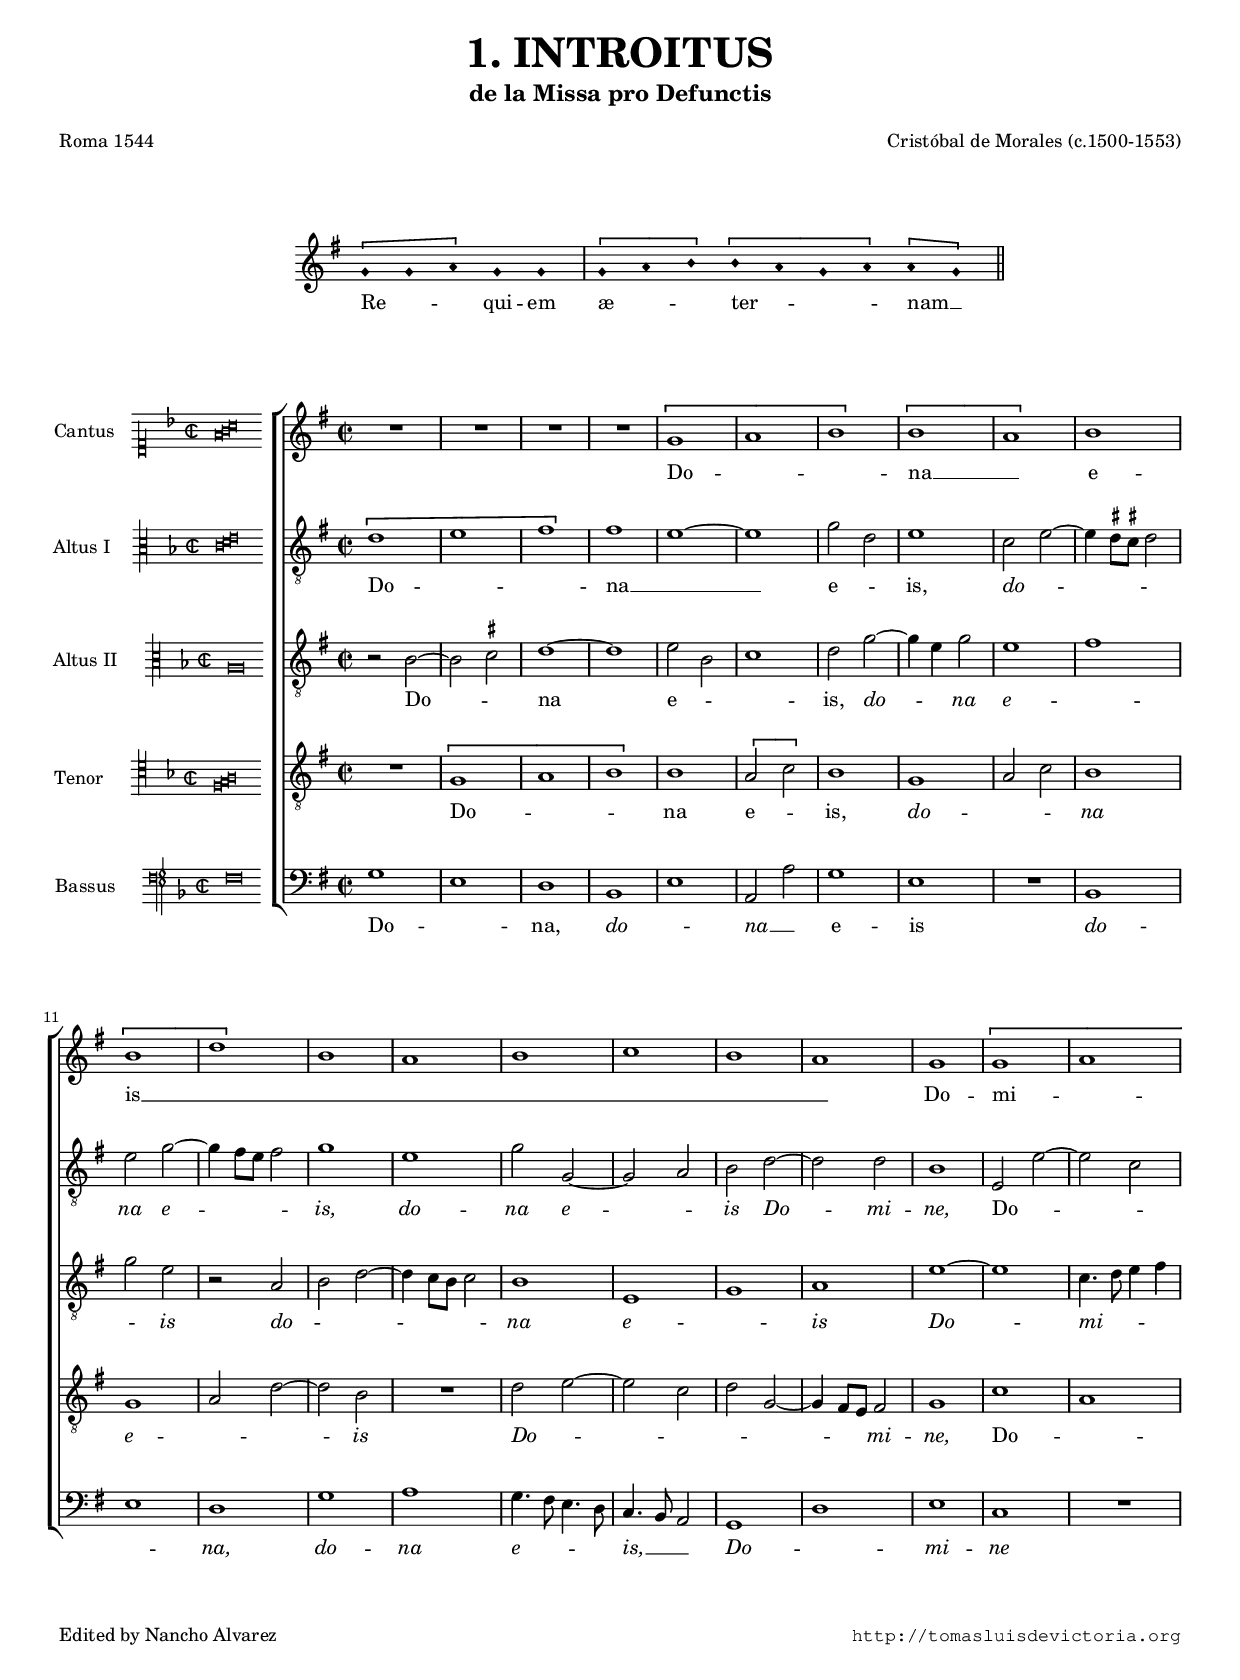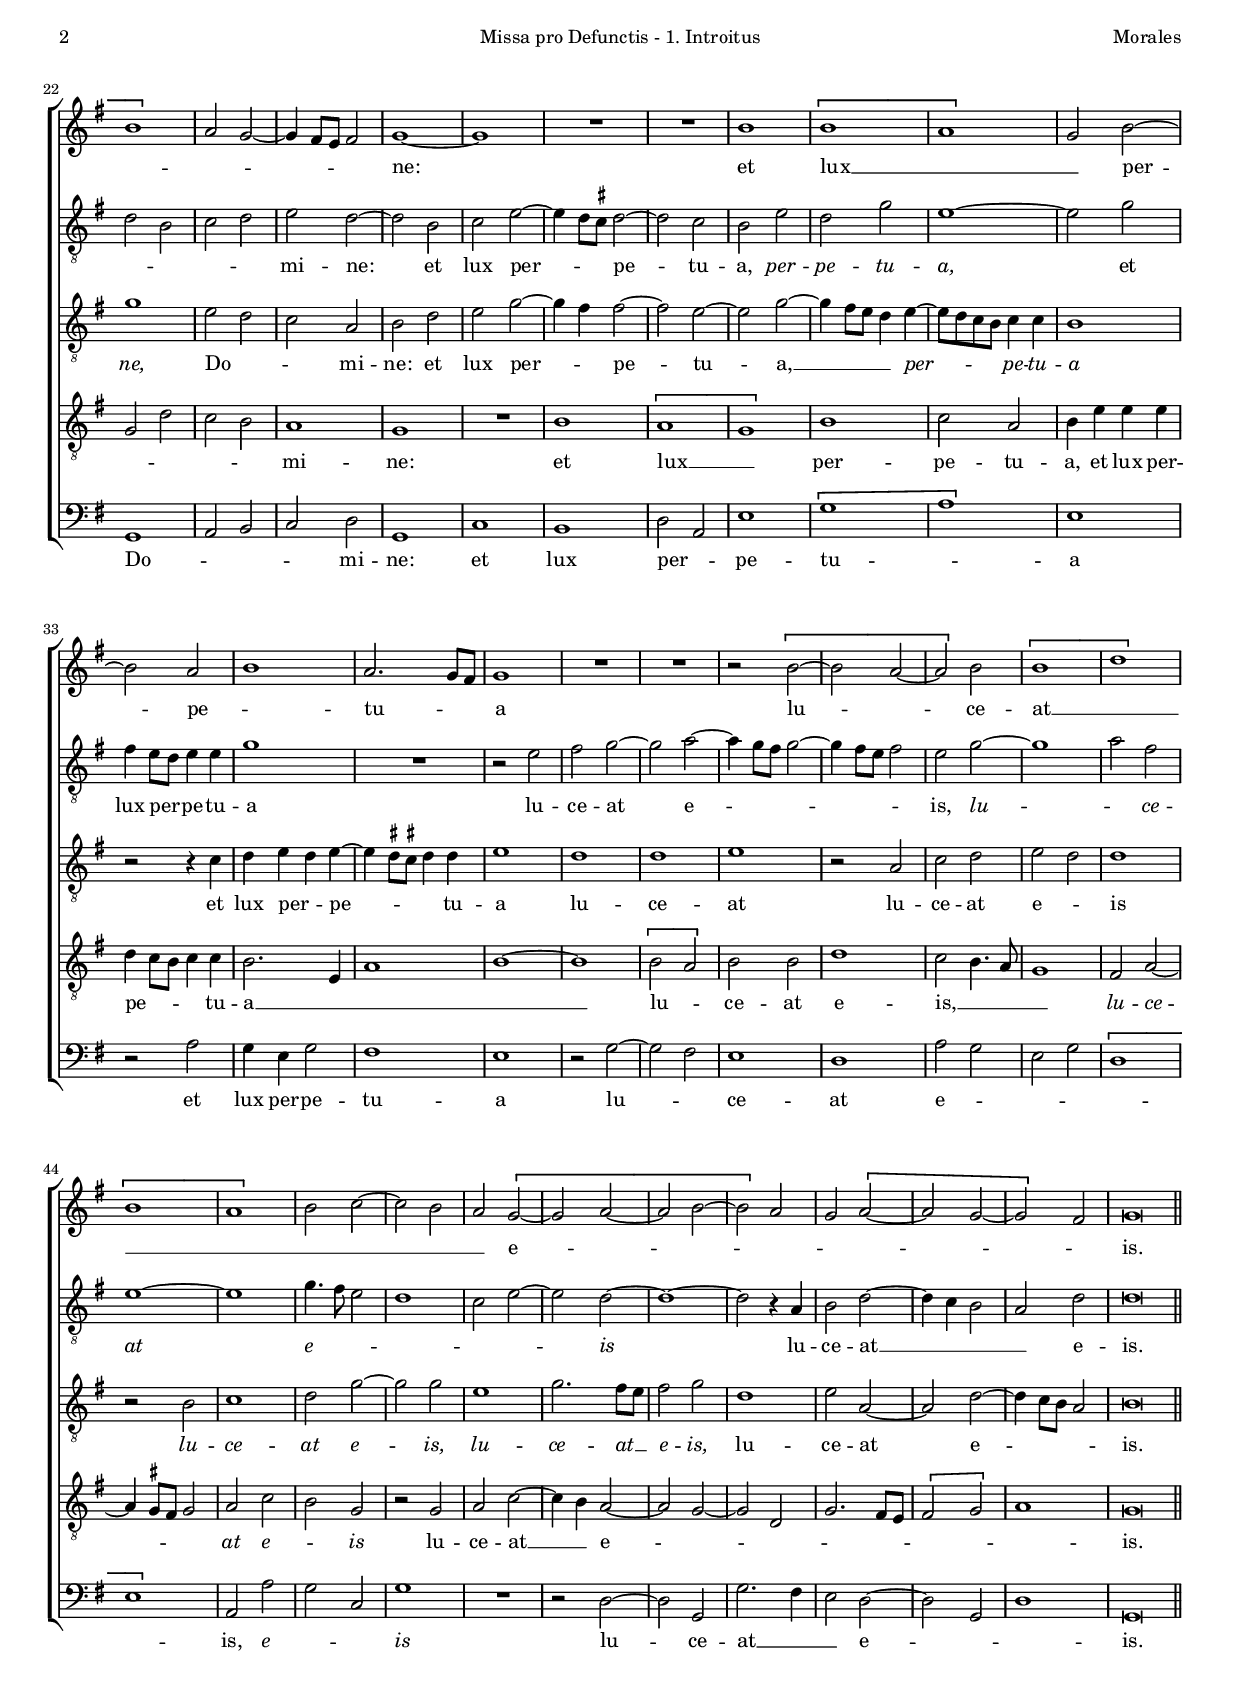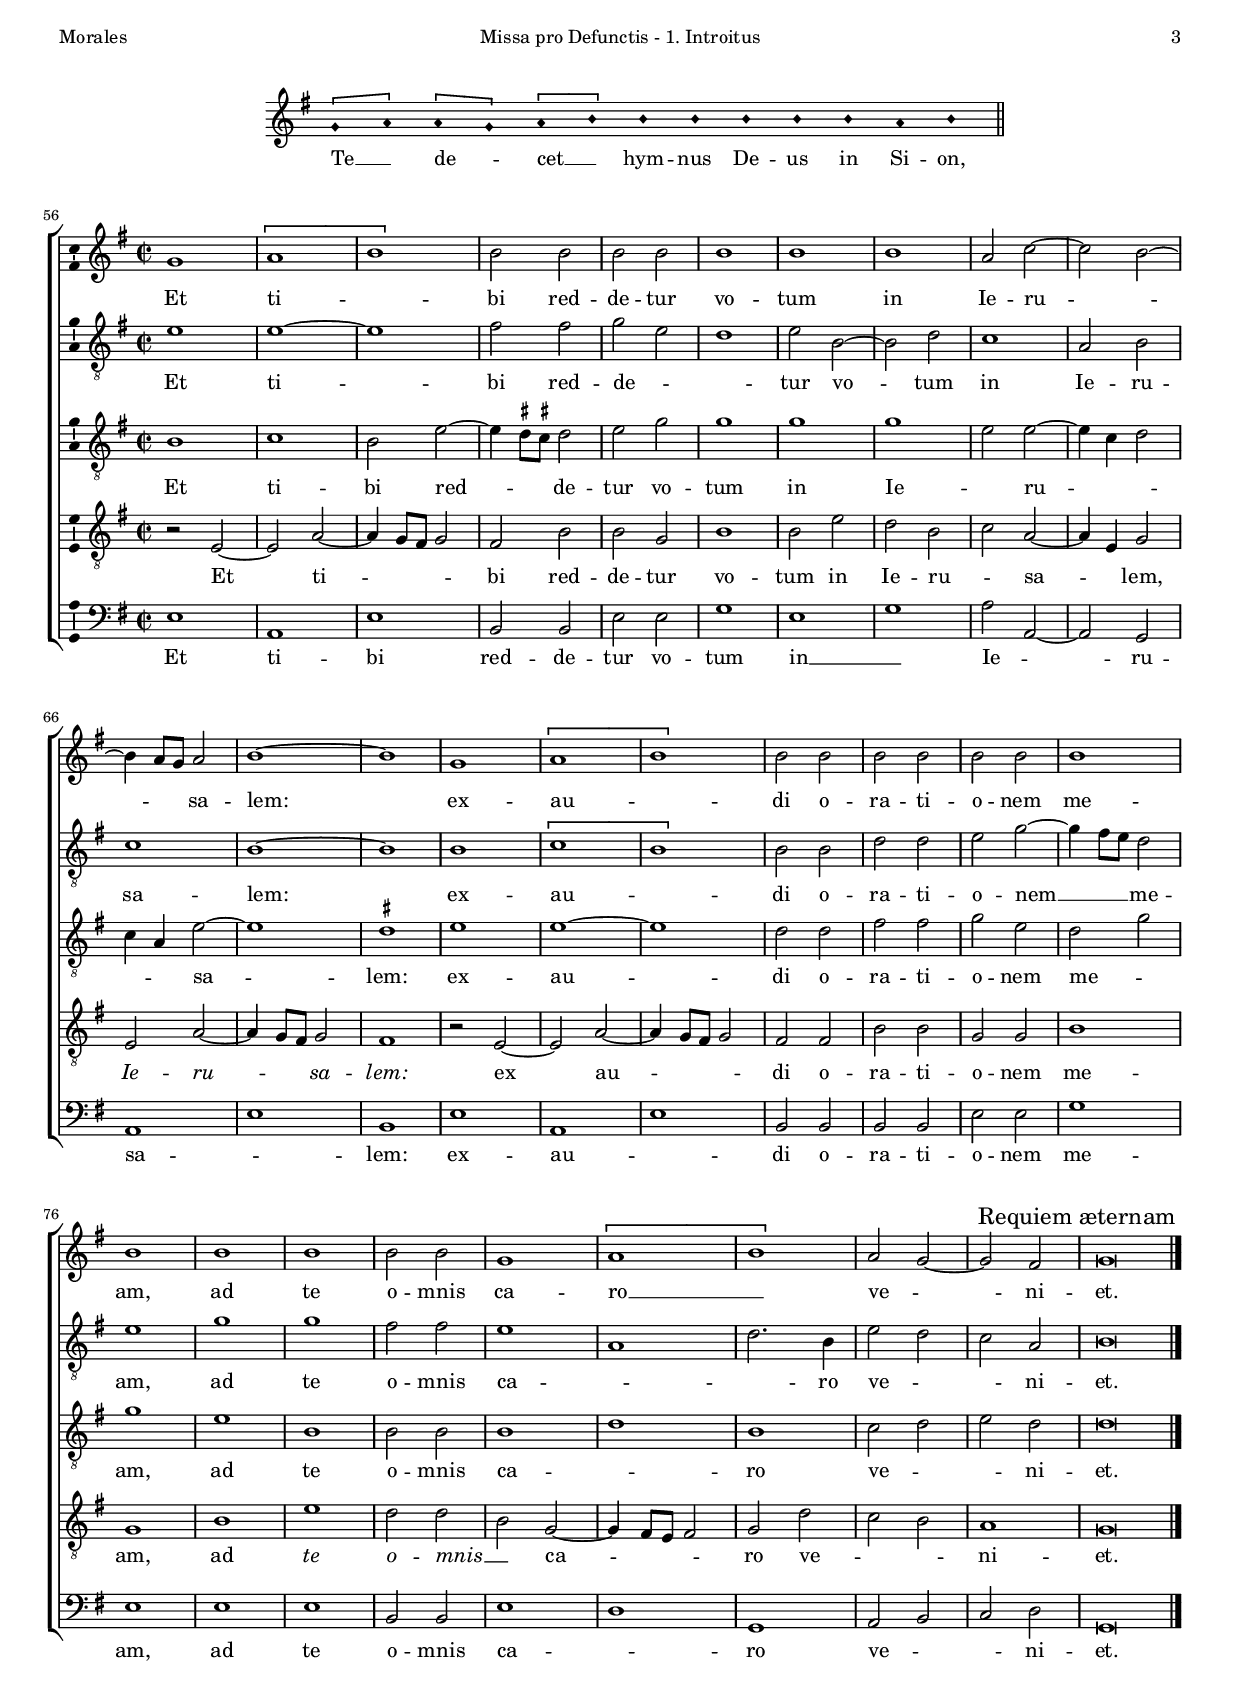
\version "2.18.0"

#(set-default-paper-size "a4")
#(set-global-staff-size 16)
#(ly:set-option 'point-and-click #f)
%mobile -s14.5 -i3.0 -ball

italicas=\override LyricText.font-shape = #'italic
rectas=\override LyricText.font-shape = #'upright
ss=\once \set suggestAccidentals = ##t
incipitwidth=20

htitle="Missa pro Defunctis - 1. Introitus"
hcomposer="Morales"

\header {
	title=\markup{\larger \larger \larger \column { " " " " "1. INTROITUS" }}
	subtitle=\markup{\larger \column { " " "de la Missa pro Defunctis" " " } }
	composer=\markup{"Cristóbal de Morales (c.1500-1553)" }
        pdfauthor=\composer
        poet="Roma 1544"
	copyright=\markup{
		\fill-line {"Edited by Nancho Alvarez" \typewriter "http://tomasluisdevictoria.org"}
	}
%	tagline=""
}

\score {\transpose c d {
<<
         \new Voice = "canto" {
		 \override Staff.TimeSignature.stencil = #'()
		 \override Stem.transparent = ##t
		 \set Score.timing = ##f
		 \override NoteHead.style = #'neomensural         
		 \clef "G" 
		 \key d \minor
		 \[f'4 f' g'\] f' f' \bar "|" \[f' g' a'\] \[a' g' f' g'\] \[g' f'\] \bar "||"
         }
         \new Lyrics \lyricsto "canto" {
		 Re -- _ _ qui -- em æ -- _ _ ter -- _ _ _ nam __ _ 
         }
>>
	}%transpose

\layout {
	line-width=16\cm 
	indent=4\cm
	system-count=1
        ragged-right = ##f
        \override Staff.LigatureBracket.padding = #0
        %tablet indent=3\cm
        %tablet line-width=14\cm
}
}

%tablet \pageBreak

global={\key f \major \time 2/2 \skip 1*55 \bar "||"  }


cantus={
	R1*4/4 |
	R1*4/4 |
	R1*4/4 |
	R1*4/4 |
%5
	\[f'1 |
	g' |
	a'\] |
	\[a' |
	g'\] |
%10
	a' |
	\[a' |
	c''\] |
	a' |
	g' |
%15
	a' |
	bes' |
	a' |
	g' |
	f' |
%20
	\[f' |
	g' |
	a'\] |
	g'2 f' ~ |
	f'4 e'8 d' e'2 |
%25
	f'1 ~ |
	f' |
	R1*4/4 |
	R1*4/4 |
	a'1 |
%30
	\[a' |
	g'\] |
	f'2 a' ~ |
	a' g' |
	a'1 |
%35
	g'2. f'8 e' |
	f'1 |
	R1*4/4 |
	R1*4/4 |
	r2 \[a' ~ |
%40
	a' g' ~ |
	g'\] a' |
	\[a'1 |
	c''\] |
	\[a' |
%45
	g'\] |
	a'2 bes' ~ |
	bes' a' |
	g' \[f' ~ |
	f' g' ~ |
%50
	g' a' ~ |
	a'\] g' |
	f' \[g' ~ |
	g' f' ~ |
	f'\] e' |
%55
	f'\breve*1/2 |

}

altus={
	\[c'1 |
	d' |
	e'\] |
	e' |
%5
	d' ~ |
	d' |
	f'2 c' |
	d'1 |
	bes2 d' ~ |
%10
	d'4 \ss cis'8 \ss b cis'2 |
	d' f' ~ |
	f'4 e'8 d' e'2 |
	f'1 |
	d' |
%15
	f'2 f ~ |
	f g |
	a c' ~ |
	c' c' |
	a1 |
%20
	d2 d' ~ |
	d' bes |
	c' a |
	bes c' |
	d' c' ~ |
%25
	c' a |
	bes d' ~ |
	d'4 c'8 \ss b c'2 ~ |
	c' bes |
	a d' |
%30
	c' f' |
	d'1 ~ |
	d'2 f' |
	e'4 d'8 c' d'4 d' |
	f'1 |
%35
	R1*4/4 |
	r2 d' |
	e' f' ~ |
	f' g' ~ |
	g'4 f'8 e' f'2 ~ |
%40
	f'4 e'8 d' e'2 |
	d' f' ~ |
	f'1 |
	g'2 e' |
	d'1 ~ |
%45
	d' |
	f'4. e'8 d'2 |
	c'1 |
	bes2 d' ~ |
	d' c' ~ |
%50
	c'1 ~ |
	c'2 r4 g |
	a2 c' ~ |
	c'4 bes a2 |
	g c' |
%55
	c'\breve*1/2 |

}

altusdos={
	r2 a ~ |
	a \ss b |
	c'1 ~ |
	c' |
%5
	d'2 a |
	bes1 |
	c'2 f' ~ |
	f'4 d' f'2 |
	d'1 |
%10
	e' |
	f'2 d' |
	r g |
	a c' ~ |
	c'4 bes8 a bes2 |
%15
	a1 |
	d |
	f |
	g |
	d' ~ |
%20
	d' |
	bes4. c'8 d'4 e' |
	f'1 |
	d'2 c' |
	bes g |
%25
	a c' |
	d' f' ~ |
	f'4 e' e'2 ~ |
	e' d' ~ |
	d' f' ~ |
%30
	f'4 e'8 d' c'4 d' ~ |
	d'8 c' bes a bes4 bes |
	a1 |
	r2 r4 bes |
	c' d' c' d' ~ |
%35
	d' \ss cis'8 \ss b cis'4 cis' |
	d'1 |
	c' |
	c' |
	d' |
%40
	r2 g |
	bes c' |
	d' c' |
	c'1 |
	r2 a |
%45
	bes1 |
	c'2 f' ~ |
	f' f' |
	d'1 |
	f'2. e'8 d' |
%50
	e'2 f' |
	c'1 |
	d'2 g ~ |
	g c' ~ |
	c'4 bes8 a g2 |
%55
	a\breve*1/2 |

}

tenor={
	R1*4/4 |
	\[f1 |
	g |
	a\] |
%5
	a |
	\[g2 bes\] |
	a1 |
	f |
	g2 bes |
%10
	a1 |
	f |
	g2 c' ~ |
	c' a |
	R1*4/4 |
%15
	c'2 d' ~ |
	d' bes |
	c' f ~ |
	f4 e8 d e2 |
	f1 |
%20
	bes |
	g |
	f2 c' |
	bes a |
	g1 |
%25
	f |
	R1*4/4 |
	a1 |
	\[g |
	f\] |
%30
	a |
	bes2 g |
	a4 d' d' d' |
	c' bes8 a bes4 bes |
	a2. d4 |
%35
	g1 |
	a ~ |
	a |
	\[a2 g\] |
	a a |
%40
	c'1 |
	bes2 a4. g8 |
	f1 |
	e2 g ~ |
	g4 \ss fis8 e fis2 |
%45
	g bes |
	a f |
	r f |
	g bes ~ |
	bes4 a g2 ~ |
%50
	g f ~ |
	f c |
	f2. e8 d |
	\[e2 f\] |
	g1 |
%55
	f\breve*1/2 |

}

bassus={
	f1 |
	d |
	c |
	a, |
%5
	d |
	g,2 g |
	f1 |
	d |
	R1*4/4 |
%10
	a,1 |
	d |
	c |
	f |
	g |
%15
	f4. e8 d4. c8 |
	bes,4. a,8 g,2 |
	f,1 |
	c |
	d |
%20
	bes, |
	R1*4/4 |
	f,1 |
	g,2 a, |
	bes, c |
%25
	f,1 |
	bes, |
	a, |
	c2 g, |
	d1 |
%30
	\[f |
	g\] |
	d |
	r2 g |
	f4 d f2 |
%35
	e1 |
	d |
	r2 f ~ |
	f e |
	d1 |
%40
	c |
	g2 f |
	d f |
	\[c1 |
	d\] |
%45
	g,2 g |
	f bes, |
	f1 |
	R1*4/4 |
	r2 c ~ |
%50
	c f, |
	f2. e4 |
	d2 c ~ |
	c f, |
	c1 |
%55
	f,\breve*1/2 | \pageBreak

}


textocantus=\lyricmode{
Do -- _ _ na __ _ e -- is __ _ _ _ _ _ _ _ 
Do -- mi -- _ _ _ _ _ _ _ _ ne: _ 
et lux __ _ _ per -- _ pe -- _ tu -- _ _ a
lu -- _ _ _ ce -- at __ _ _ _ _ _ _ _ _ 
e -- _ _ _ _ _ _ _ _ _ _ _ _ is.
}

textoaltus=\lyricmode{
Do -- _ _ na __ _ _ e -- _ is,
\italicas
do -- _ _ _ _ _ na e -- _ _ _ _ is,
do -- na e -- _ _ is Do -- _ mi -- ne,
\rectas
Do -- _ _ _ _ _ _ _ mi -- ne: _
et lux per -- _ _ _ pe -- _ tu -- a,
\italicas
per -- pe -- tu -- a, _ 
\rectas
et lux per -- _ pe -- tu -- a
lu -- ce -- at _ e -- _ _ _ _ _ _ _ _ is,
\italicas
lu -- _ _ ce -- at _ e -- _ _ _ _ _ _ is _ _ 
\rectas
lu -- ce -- at __ _ _ _ _ e -- is.
}

textoaltusdos=\lyricmode{
Do -- _ _ na _ 	e -- _ _ is,
\italicas
do -- _ _ na e -- _ _ is
do -- _ _ _ _ _ _ na e -- _ is
Do -- _ mi -- _ _ _ ne,
\rectas
Do -- _ _ mi -- ne:
et lux per -- _ _ pe -- _ tu -- _ a, __ _ _ _ _ 
\italicas
per -- _ _ _ _ pe -- tu -- a
\rectas
et lux per -- _ pe -- _ _ _ _ tu -- a
lu -- ce -- at
lu -- ce -- at e -- _ is
\italicas
lu -- ce -- at e -- _ is,
lu -- ce -- at __ _ e -- is,
\rectas
lu -- ce -- at _
e -- _ _ _ _ is.
}

textotenor=\lyricmode{
Do -- _ _ na e -- _ is,
\italicas
do -- _ _ na e -- _ _ _ is
Do -- _ _ _ _ _ _ _ _ mi -- ne,
\rectas
Do -- _ _ _ _ _ mi -- ne:
et lux __ _ per -- pe -- tu -- a,
et lux per -- pe -- _ _ _ tu -- a __ _ _ _ _ 
lu -- _ ce -- at e -- is, __ _ _ _ 
\italicas
lu -- ce -- _ _ _ _ at e -- _ is
\rectas
lu -- ce -- at __ _ _ e -- _ _ _ _ _ _ _ _ _ _ is.
}

textobassus=\lyricmode{
Do -- _ na,
\italicas
do -- _ na __ _ 
\rectas
e -- is
\italicas
do -- _ na,
do -- na e -- _ _ _ is, __ _ _ 
Do -- _ mi -- ne
\rectas
Do -- _ _ _ mi -- ne:
et lux per -- _ pe -- tu -- _ a
et lux per -- pe -- tu -- a
lu -- _ _ ce -- at e -- _ _ _ _ _ is,
\italicas
e -- _ _ is
\rectas
lu -- _ ce -- at __ _ _ e -- _ _ _ is.
}

incipitcantus=\markup{
	\score{
		{ 
		\set Staff.instrumentName=\markup{"Cantus   "} % Supranus
		\override NoteHead.style = #'neomensural
		\override Rest.style = #'neomensural
		\override Staff.TimeSignature.style = #'neomensural
		\cadenzaOn 
		\clef "petrucci-c1"
		\key f \major
		\time 2/2
		\[f'\breve g' a' \] 
		} 
	\layout {
		\context {\Voice
			\remove Ligature_bracket_engraver
			\consists Mensural_ligature_engraver
		}
		line-width=\incipitwidth
                indent = 0 
	}
	}
}


incipitaltus=\markup{
	\score{
		{ 
		\set Staff.instrumentName="Altus I    "
		\override NoteHead.style = #'neomensural 
		\override Rest.style = #'neomensural
		\override Staff.TimeSignature.style = #'neomensural
		\cadenzaOn 
		\clef "petrucci-c3"
		\key f \major
		\time 2/2
		\[c'\breve d' e' \] 
		} 
	\layout {
		\context {\Voice
			\remove Ligature_bracket_engraver
			\consists Mensural_ligature_engraver
		}
		line-width=\incipitwidth
                indent = 0
	}
	}
}



incipitaltusdos=\markup{
	\score{
		{ 
		\set Staff.instrumentName="Altus II     "
		\override NoteHead.style = #'neomensural 
		\override Rest.style = #'neomensural
		\override Staff.TimeSignature.style = #'neomensural
		\cadenzaOn 
		\clef "petrucci-c3"
		\key f \major
		\time 2/2
		a\breve*3
		} 
	\layout {
		\context {\Voice
			\remove Ligature_bracket_engraver
			\consists Mensural_ligature_engraver
		}
		line-width=\incipitwidth
                indent = 0
	}
	}
}



incipittenor=\markup{
	\score{
		{ 
		\set Staff.instrumentName="Tenor     "
		\override NoteHead.style = #'neomensural 
		\override Rest.style = #'neomensural
		\override Staff.TimeSignature.style = #'neomensural
		\cadenzaOn 
		\clef "petrucci-c4"
		\key f \major
		\time 2/2
		\[f\breve g a \] 
		} 
	\layout {
		\context {\Voice
			\remove Ligature_bracket_engraver
			\consists Mensural_ligature_engraver
		}
		line-width=\incipitwidth
                indent = 0
	}
	}
}


incipitbassus=\markup{
	\score{
		{ 
		\set Staff.instrumentName="Bassus     "
		\override NoteHead.style = #'neomensural 
		\override Rest.style = #'neomensural
		\override Staff.TimeSignature.style = #'neomensural
		\cadenzaOn 
		\clef "petrucci-f4"
		\key f \major
		\time 2/2
		f\breve*3
		} 
	\layout {
		\context {\Voice
			\remove Ligature_bracket_engraver
			\consists Mensural_ligature_engraver
		}
		line-width=\incipitwidth
                indent = 0
	}
	}
}


\score {\transpose c d{
\new ChoirStaff<<

	\new Staff <<\global
	\new Voice="v1" {
		\set Staff.instrumentName=\incipitcantus  
		\clef "treble"
		\cantus }
	\new Lyrics \lyricsto "v1" {\textocantus }
	>>

	
	\new Staff << \global
	\new Voice="v2" {
		\set Staff.instrumentName=\incipitaltus
		\clef "G_8" 
		\altus}
	\new Lyrics \lyricsto "v2" {\textoaltus }
	>>

	
	
	\new Staff << \global
	\new Voice="v5" {
		\set Staff.instrumentName=\incipitaltusdos
		\clef "G_8"
		\altusdos}
	\new Lyrics \lyricsto "v5" {\textoaltusdos }
	>>

	
	\new Staff <<\global
	\new Voice="v3" {
		\set Staff.instrumentName=\incipittenor
		\clef "G_8"
		\tenor }
	\new Lyrics \lyricsto "v3" {\textotenor }
	>>
	

	\new Staff <<\global
	\new Voice="v4" {
		\set Staff.instrumentName=\incipitbassus
		\clef "bass" 
		\bassus }
	\new Lyrics \lyricsto "v4" {\textobassus}
	>>	
>>
	}%transpose

\layout{ 
	%\context {\Lyrics \override VerticalAxisGroup.minimum-Y-extent = #'(-0 . 0) }
	\context {\Score \override BarNumber.padding = #2
        \override VerticalAxisGroup.staff-staff-spacing =
			#'((basic-distance . 10) (minimum-distance . 0) (padding . 1))
	}
	%\context {\Lyrics \override LyricText.font-size = #2 }
	\context {\Voice melismaBusyProperties = #'() }
	\context {\Staff \override LigatureBracket.padding = #1 }
        system-count=5
	indent=3.8\cm
}
}

%%%%%%%%%%%%%%%%%%%%%%%%%%%%%%%%%%%%%%%%%%%%%%%%%%%%%%%%


\score {\transpose c d {
<<
         \new Voice = "canto" {
		 \override Staff.TimeSignature.stencil = #'()
		 \override Stem.transparent = ##t
		 \set Score.timing = ##f
		 \override NoteHead.style = #'neomensural         
		 \clef "G" 
		 \key d \minor
		 \[f'4 g'\] \[g' f'\] \[g' a'\] a' a' a' a' a' g' a' \bar "||"
         }
         \new Lyrics \lyricsto "canto" {
		 Te __ _ de -- _ cet __ _ hym -- nus De -- us in Si -- on,
	 }
>>
	}%transpose

\layout {
	line-width=16.0\cm 
	indent=3.5\cm
        ragged-right = ##f
        \override Staff.LigatureBracket.padding = #0
        %tablet indent = 3\cm
        %tablet line-width=14.0\cm
}
}


%%%%%%%%%%%%%%%%%%%%%%%%%%%%%%%%%%%%%%%%%%%%%%%%%%%%%%%%%%%%%%%%%


%tablet \pageBreak


global={\key f \major \time 2/2 \skip 1*30 \bar "|."}


cantus={ 
	\bar "||"
	\set Score.currentBarNumber=56
	f'1 |
	\[g' |
	a'\] |
	a'2 a' |
%60
	a' a' |
	a'1 |
	a' |
	a' |
	g'2 bes' ~ |
%65
	bes' a' ~ |
	a'4 g'8 f' g'2 |
	a'1 ~ |
	a' |
	f' |
%70
	\[g' |
	a'\] |
	a'2 a' |
	a' a' |
	a' a' |
%75
	a'1 |
	a' |
	a' |
	a' |
	a'2 a' |
%80
	f'1 |
	\[g' |
	a'\] |
	g'2 f' ~ |
	f' e' |
%85
	f'\breve*1/2
        \once \override Score.RehearsalMark.self-alignment-X = #right
        \mark \markup{"Requiem æternam"}
}

altus={
	d'1 |
	d' ~ |
	d' |
	e'2 e' |
%60
	f' d' |
	c'1 |
	d'2 a ~ |
	a c' |
	bes1 |
%65
	g2 a |
	bes1 |
	a ~ |
	a |
	a |
%70
	\[bes |
	a\] |
	a2 a |
	c' c' |
	d' f' ~ |
%75
	f'4 e'8 d' c'2 |
	d'1 |
	f' |
	f' |
	e'2 e' |
%80
	d'1 |
	g |
	c'2. a4 |
	d'2 c' |
	bes g |
%85
	a\breve*1/2
}

altusdos={
	a1 |
	bes |
	a2 d' ~ |
	d'4 \ss cis'8 \ss b cis'2 |
%60
	d' f' |
	f'1 |
	f' |
	f' |
	d'2 d' ~ |
%65
	d'4 bes c'2 |
	bes4 g d'2 ~ |
	d'1 |
	\ss cis' |
	d' |
%70
	d' ~ |
	d' |
	c'2 c' |
	e' e' |
	f' d' |
%75
	c' f' |
	f'1 |
	d' |
	a |
	a2 a |
%80
	a1 |
	c' |
	a |
	bes2 c' |
	d' c' |
%85
	c'\breve*1/2
}

tenor={
	r2 d ~ |
	d g ~ |
	g4 f8 e f2 |
	e a |
%60
	a f |
	a1 |
	a2 d' |
	c' a |
	bes g ~ |
%65
	g4 d f2 |
	d g ~ |
	g4 f8 e f2 |
	e1 |
	r2 d ~ |
%70
	d g ~ |
	g4 f8 e f2 |
	e e |
	a a |
	f f |
%75
	a1 |
	f |
	a |
	d' |
	c'2 c' |
%80
	a f ~ |
	f4 e8 d e2 |
	f c' |
	bes a |
	g1 |
%85
	f\breve*1/2
}

bassus={
	d1 |
	g, |
	d |
	a,2 a, |
%60
	d d |
	f1 |
	d |
	f |
	g2 g, ~ |
%65
	g, f, |
	g,1 |
	d |
	a, |
	d |
%70
	g, |
	d |
	a,2 a, |
	a, a, |
	d d |
%75
	f1 |
	d |
	d |
	d |
	a,2 a, |
%80
	d1 |
	c |
	f, |
	g,2 a, |
	bes, c |
%85
	f,\breve*1/2
}


textocantus=\lyricmode{
Et ti -- _ bi red -- de -- tur vo -- tum in Ie -- ru -- _ _ _ _ _ sa -- lem: _
ex -- au -- _ di o -- ra -- ti -- o -- nem me -- am,
ad te o -- mnis ca -- ro __ _ ve -- _ _ ni -- et.
}

textoaltus=\lyricmode{
Et ti -- _ bi red -- de -- _ _ tur vo -- _ tum in Ie -- ru -- sa -- lem: _
ex -- au -- _ di o -- ra -- ti -- o -- nem __ _ _ _ me -- am,
ad te o -- mnis ca -- _ _ ro ve -- _ _ ni -- et.
}

textoaltusdos=\lyricmode{
Et ti -- bi red -- _ _ _ de -- tur vo -- tum in Ie -- _ ru -- _ _ _ _ _ sa -- _ lem:
ex -- au -- _ di o -- ra -- ti -- o -- nem me -- _ am,
ad te o -- mnis ca -- _ ro ve -- _ _ ni -- et.
}

textotenor=\lyricmode{
Et _ ti -- _ _ _ _ bi red -- de -- tur vo -- tum in Ie -- ru -- _ sa -- _ _ lem,
\italicas
Ie -- ru -- _ _ _ sa -- lem:
\rectas
ex _ au -- _ _ _ _ di o -- ra -- ti -- o -- nem me -- am,
ad 
\italicas
te o -- mnis __ _ 
\rectas
ca -- _ _ _ _ ro ve -- _ _ ni -- et.
}

textobassus=\lyricmode{
Et ti -- bi red -- de -- tur vo -- tum in __ _ Ie -- _ _ ru -- sa -- _ lem:
ex -- au -- _ di o -- ra -- ti -- o -- nem me -- am,
ad te o -- mnis ca -- _ ro ve -- _ _ ni -- et.
}



\score { \transpose c d {
\new ChoirStaff<<

	\new Staff <<\global
	\new Voice="v1" {
		%\set Staff.instrumentName="Supranus " 
		\clef "treble"
		\cantus }
	\new Lyrics \lyricsto "v1" {\textocantus }
	>>

	
	\new Staff << \global
	\new Voice="v2" {
		%\set Staff.instrumentName="Altus I "
		\clef "G_8" 
		\altus}
	\new Lyrics \lyricsto "v2" {\textoaltus }
	>>

	
	
	\new Staff << \global
	\new Voice="v5" {
		%\set Staff.instrumentName="Altus II "
		\clef "G_8"
		\altusdos}
	\new Lyrics \lyricsto "v5" {\textoaltusdos }
	>>

	
	\new Staff <<\global
	\new Voice="v3" {
		%\set Staff.instrumentName="Tenor "
		\clef "G_8"
		\tenor }
	\new Lyrics \lyricsto "v3" {\textotenor }
	>>
	

	\new Staff <<\global
	\new Voice="v4" {
		%\set Staff.instrumentName="Bassus "
		\clef "bass" 
		\bassus }
	\new Lyrics \lyricsto "v4" {\textobassus}
	>>
	
>>
	}%transpose

\layout{ 
        indent = 0
	\context {\Lyrics 
		\override VerticalAxisGroup.staff-affinity = #UP
		\override VerticalAxisGroup.nonstaff-relatedstaff-spacing =
			#'((basic-distance . 0) (minimum-distance . 0) (padding . 1))
		\override LyricText.font-size = #1.2
		\override LyricHyphen.minimum-distance = #0.5
	}
	\context {\Score 
		tempoHideNote = ##t
		\override BarNumber.padding = #2 
	}
	\context {\Voice 
		melismaBusyProperties = #'()
		%autoBeaming = ##f
	}
	\context {\Staff 
                %\RemoveEmptyStaves
                %\override VerticalAxisGroup.remove-first = ##t
		\override VerticalAxisGroup.staff-staff-spacing =
			#'((basic-distance . 10) (minimum-distance . 0) (padding . 1))
		\consists Ambitus_engraver 
		\override LigatureBracket.padding = #1
	}
}

%\midi { \mtempo }

}


\paper{
	evenHeaderMarkup=\markup  \fill-line { \fromproperty #'page:page-number-string \htitle \hcomposer }
	oddHeaderMarkup= \markup  \fill-line { \on-the-fly #not-first-page \hcomposer \on-the-fly #not-first-page \htitle \on-the-fly #not-first-page \fromproperty #'page:page-number-string }
	%system-count=20
	%page-count = 8
	ragged-last-bottom = ##f
	system-system-spacing =
	#'((basic-distance . 15) (minimum-distance . 0) (padding . 5))
	top-system-spacing = % header
	#'((basic-distance . 10) (minimum-distance . 0) (padding . 0))
	last-bottom-spacing = % footer
	#'((basic-distance . 12) (minimum-distance . 0) (padding . 0))
        markup-system-spacing.padding = #10
        score-system-spacing =
        #'((basic-distance . 15) )
}
